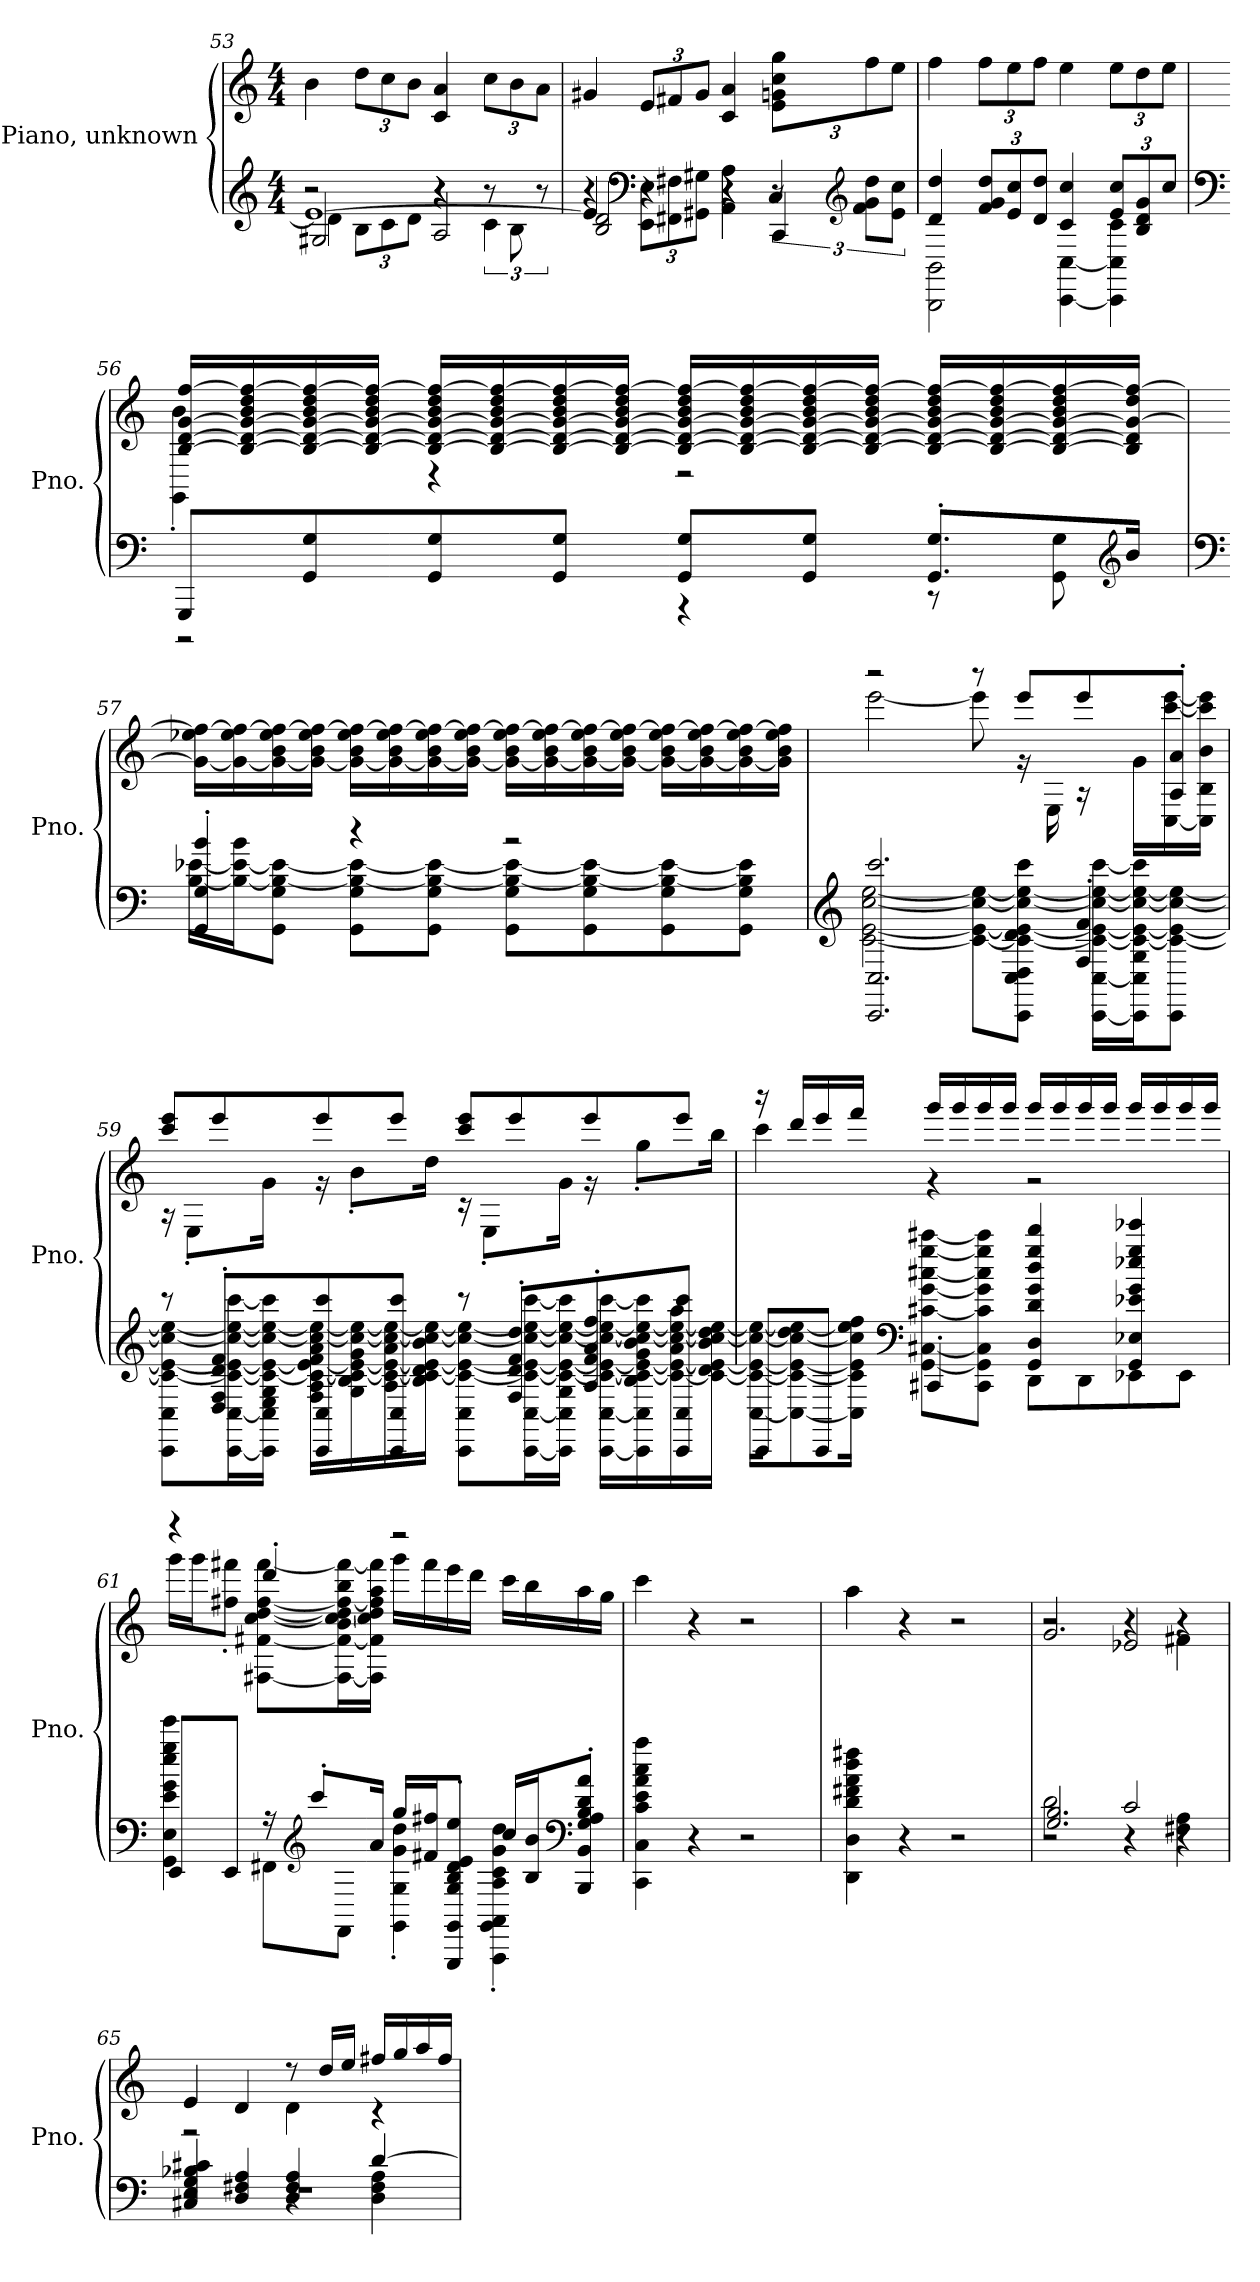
**kern	**kern
*part1	*part1
*staff2	*staff1
*I"Piano, unknown	*
*I'Pno.	*
*clefG2	*clefG2
*k[]	*k[]
*M4/4	*M4/4
=53	=53
*^	*
*	*^	*
*	*	*^	*
1e_	2r	2G#X/	4d\	4b\
*	*	*	*Xbrackettup	*Xbrackettup
.	.	.	12B\L	12dd\L
.	.	.	12c\	12cc\
.	.	.	12d\J	12b\J
.	4r	2A/	4r	4c/ 4a/
*	*	*	*brackettup	*
.	4c\	.	12r	12cc\L
.	.	.	12B\	12b\
.	.	.	12r	12a\J
*	*	*v	*v	*
!!LO:PB:g=z
=54	=54	=54	=54
4e/]	2B/ 2d/	4r	4g#X/
*clefF4	*	*	*
*	*	*Xbrackettup	*
4r	.	12EE\ 12E\L	12e/L
.	.	12FF#X\ 12F#X\	12f#X/
.	.	12GG#X\ 12G#X\J	12g#/J
4r	4r	4AA\ 4A\	4c/ 4a/
*	*	*brackettup	*
4CC/	4C/	12r	12e\ 12gn\ 12cc\ 12gg\L
*clefG2	*	*	*
.	.	12f\ 12g\ 12dd\L	12ff\
.	.	12e\ 12cc\J	12ee\J
*	*v	*v	*
=55	=55	=55
4d/ 4dd/	2BBB\ 2BB\	4ff\
*Xbrackettup	*	*
12f/ 12g/ 12dd/L	.	12ff\L
12e/ 12cc/	.	12ee\
12d/ 12dd/J	.	12ff\J
4c/ 4cc/	[4CC\ [4C\	4ee\
12e/ 12cc/L	4CC\] 4C\] 4c\	12ee\L
12B/ 12d/ 12g/	.	12dd\
12cc/J	.	12ee\J
!!LO:LB:g=z
=56	=56	=56
*clefF4	*	*
*	*	*^
8GGG/L	2r	[16B/ [16d/ [16g/ [16ff/LL	4GG\' 4b\'
.	.	16B/_ 16d/_ 16g/_ 16b/ 16dd/ 16ff/_	.
8GG/ 8G/	.	16B/_ 16d/_ 16g/_ 16b/ 16dd/ 16ff/_	.
.	.	16B/_ 16d/_ 16g/_ 16b/ 16dd/ 16ff/_JJ	.
8GG/ 8G/	.	16B/_ 16d/_ 16g/_ 16b/ 16dd/ 16ff/_LL	4r
.	.	16B/_ 16d/_ 16g/_ 16b/ 16dd/ 16ff/_	.
8GG/ 8G/J	.	16B/_ 16d/_ 16g/_ 16b/ 16dd/ 16ff/_	.
.	.	16B/_ 16d/_ 16g/_ 16b/ 16dd/ 16ff/_JJ	.
8GG/ 8G/L	4r	16B/_ 16d/_ 16g/_ 16b/ 16dd/ 16ff/_LL	2r
.	.	16B/_ 16d/_ 16g/_ 16b/ 16dd/ 16ff/_	.
8GG/ 8G/J	.	16B/_ 16d/_ 16g/_ 16b/ 16dd/ 16ff/_	.
.	.	16B/_ 16d/_ 16g/_ 16b/ 16dd/ 16ff/_JJ	.
8.GG/' 8.G/'L	8r	16B/_ 16d/_ 16g/_ 16b/ 16dd/ 16ff/_LL	.
.	.	16B/_ 16d/_ 16g/_ 16b/ 16dd/ 16ff/_	.
.	8GG\ 8G\	16B/_ 16d/_ 16g/_ 16b/ 16dd/ 16ff/_	.
*clefG2	*	*	*
16b/Jk	.	16B/] 16d/] 16g/_ 16dd/ 16ff/_JJ	.
*	*	*v	*v
!!LO:LB:g=z
=57	=57	=57
*clefF4	*	*
4GG/' 4G/' 4b/'	[16B\ [16e-X\LL	16g\_ 16ee-X\ 16ff\_LL
.	16B\_ 16e-\_ 16b\J	16g\_ 16ee-\ 16ff\_
.	8GG\ 8G\ 8B\_ 8e-\_J	16g\_ 16b\ 16ee-\ 16ff\_
.	.	16g\_ 16b\ 16ee-\ 16ff\_JJ
4r	8GG\ 8G\ 8B\_ 8e-\_L	16g\_ 16b\ 16ee-\ 16ff\_LL
.	.	16g\_ 16b\ 16ee-\ 16ff\_
.	8GG\ 8G\ 8B\_ 8e-\_J	16g\_ 16b\ 16ee-\ 16ff\_
.	.	16g\_ 16b\ 16ee-\ 16ff\_JJ
2r	8GG\ 8G\ 8B\_ 8e-\_L	16g\_ 16b\ 16ee-\ 16ff\_LL
.	.	16g\_ 16b\ 16ee-\ 16ff\_
.	8GG\ 8G\ 8B\_ 8e-\_	16g\_ 16b\ 16ee-\ 16ff\_
.	.	16g\_ 16b\ 16ee-\ 16ff\_JJ
.	8GG\ 8G\ 8B\_ 8e-\_	16g\_ 16b\ 16ee-\ 16ff\_LL
.	.	16g\_ 16b\ 16ee-\ 16ff\_
.	8GG\ 8G\ 8B\] 8e-\]J	16g\_ 16b\ 16ee-\ 16ff\_
.	.	16g\] 16b\ 16ee-\ 16ff\]JJ
=58	=58	=58
*clefG2	*	*
*	*	*^
2.CC/ 2.C/ 2.ccc/	[2c\ [2e\ [2cc\ [2ee\	2r	[2eee\
.	8c\_ 8e\_ 8cc\_ 8ee\_L	8r	8eee\]
.	8CC\ 8C\ 8D\ 8c\_ 8d\ 8e\_ 8cc\_ 8ee\_ 8ccc\J	8eee/L	16r
.	.	.	16E\
4F/' 4f/'	[16CC\ [16C\ 16c\_ 16e\_ 16cc\_ 16ee\_ [16ccc\LL	8eee/	16r
.	16CC\] 16C\] 16G\ 16c\_ 16e\_ 16cc\_ 16ee\_ 16ccc\]J	.	16g\LL
.	8CC\ 8c\_ 8e\_ 8cc\_ 8ee\_J	8A/' 8a/'J	[16C\ [16ccc\ [16eee\
.	.	.	16C\] 16B\ 16b\ 16ccc\] 16eee\]JJ
!!LO:LB:g=z	!!
=59	=59	=59	=59
8r	8CC\ 8C\ 8c\_ 8e\_ 8cc\_ 8ee\_L	8ccc/ 8eee/L	16r
.	.	.	8E'\L
8D/' 8F/' 8d/' 8f/'L	[16CC\ [16C\ 16c\_ 16e\_ 16cc\_ 16ee\_ [16ccc\L	8eee/	.
.	16CC\] 16C\] 16E\ 16G\ 16c\_ 16e\_ 16cc\_ 16ee\_ 16ccc\]JJ	.	16g\Jk
8CC/ 8C/ 8ccc/	16F\ 16A\ 16c\_ 16e\_ 16f\ 16a\ 16cc\_ 16ee\_LL	8eee/	16r
.	16G\ 16B\ 16c\_ 16e\_ 16g\ 16cc\_ 16ee\_	.	8b'\L
8CC/ 8C/ 8ccc/J	16A\ 16c\_ 16e\_ 16a\ 16cc\_ 16ee\_	8eee/J	.
.	16B\ 16c\_ 16d\ 16e\_ 16b\ 16cc\_ 16ee\_JJ	.	16dd\Jk
8r	8CC\ 8C\ 8c\_ 8e\_ 8cc\_ 8ee\_L	8ccc/ 8eee/L	16r
.	.	.	8E'\L
8F/' 8d/' 8f/' 8dd/'L	[16CC\ [16C\ 16c\_ 16e\_ 16cc\_ 16ee\_ [16ccc\L	8eee/	.
.	16CC\] 16C\] 16G\ 16c\_ 16e\_ 16cc\_ 16ee\_ 16ccc\]JJ	.	16g\Jk
8A/' 8f/' 8a/' 8ff/'	[16CC\ [16C\ 16c\_ 16e\_ 16cc\_ 16ee\_ [16ccc\LL	8eee/	16r
.	16CC\] 16C\] 16B\ 16c\_ 16e\_ 16g\ 16b\ 16cc\_ 16ee\_ 16ccc\]	.	8gg'\L
8CC/ 8C/ 8ccc/J	16c\_ 16e\_ 16a\ 16cc\_ 16ee\_ 16aa\	8eee/J	.
.	16c\_ 16d\ 16e\_ 16b\ 16cc\_ 16dd\ 16ee\_JJ	.	16bb\Jk
!!LO:LB:g=z	!!
=60	=60	=60	=60
8CC/L	[16C\ 16c\_ 16e\_ 16cc\_ 16ee\_KL	16r	4ccc\
.	8C\_ 8c\_ 8e\_ 8cc\_ 8dd\ 8ee\_	16ddd/LL	.
8CC/J	.	16eee/	.
.	16C\] 16c\] 16e\] 16cc\] 16ee\] 16ff\Jk	16fff/JJ	.
*clefF4	*	*	*
4CC#X'/	[8GG\ [8C#X\ [8c#X\ [8g\ [8cc#X\ [8gg\ [8ccc#X\L	16ggg/LL	4r
.	.	16ggg/	.
.	8CC#\ 8GG\] 8C#\] 8c#\] 8g\] 8cc#\] 8gg\] 8ccc#\]J	16ggg/	.
.	.	16ggg/JJ	.
4GG/ 4D/ 4d/ 4g/ 4dd/ 4gg/ 4ddd/	8DD\L	16ggg/LL	2r
.	.	16ggg/	.
.	8DD\	16ggg/	.
.	.	16ggg/JJ	.
4GG/ 4E-X/ 4e-X/ 4g/ 4ee-X/ 4gg/ 4eee-X/	8EE-X\	16ggg/LL	.
.	.	16ggg/	.
.	8EE-\J	16ggg/	.
.	.	16ggg/JJ	.
!!LO:LB:g=z	!!
=61	=61	=61	=61
8EE/L	4GG\ 4E\ 4e\ 4g\ 4ee\ 4gg\ 4eee\	4r	16ggg\LL
.	.	.	16ggg\J
8EE/J	.	.	8ff#X\' 8fff#X\'J
16r	8FF#X\L	4ddd'/	[8F#X\ [8f#X\ [8cc\ [8dd\ [8ff#\ [8fff#\L
*clefG2	*	*	*
8ccc'/L	.	.	.
.	8FF#\J	.	16F#\_ 16f#\_ 16b\ 16cc\_ 16dd\_ 16ff#\_ 16bb\ 16fff#\_L
16a/Jk	.	.	16F#\] 16f#\] 16cc\] 16dd\] 16ff#\] 16aa\ 16fff#\]JJ
16gg/LL	4GG\' 4G\' 4g\' 4dd\'	2r	16ggg\LL
16f#X/ 16ff#X/J	.	.	16fff#\
8GGG/' 8GG/' 8G/' 8B/' 8d/' 8e/' 8ee/'J	.	.	16eee\
.	.	.	16ddd\JJ
16cc/LL	4AAA\' 4GG\' 4AA\' 4A\' 4c\' 4g\' 4dd\'	.	16ccc\LL
16B/ 16b/J	.	.	16bb\
*clefF4	*	*	*
8BBB/' 8BB/' 8G/' 8A/' 8B/' 8d/' 8a/'J	.	.	16aa\
.	.	.	16gg\JJ
*v	*v	*	*
*	*v	*v
=62	=62
4CC\ 4C\ 4c\ 4e\ 4a\ 4cc\ 4aa\	4ccc\
4r	4r
2r	2r
=63	=63
4DD\ 4D\ 4d\ 4f#X\ 4a\ 4dd\ 4ff#X\	4aa\
4r	4r
2r	2r
=64	=64
*^	*^
*	*^	*	*^
2r	2d\	2.G/ 2.B/	2.g/	2r	2r
2c/	4r	.	.	4r	2e-X/
.	4F#X\ 4A\	4r	4r	4f#X\	.
*	*	*	*	*v	*v
!!LO:PB:g=z
=65	=65	=65	=65	=65
1r	2r	4C#X/ 4E/ 4G/ 4B-X/ 4c#X/	4e/	2r
.	.	4D/ 4F#X/ 4A/	4d/	.
.	4r	4D/ 4F#/ 4A/	8r	4d\
.	.	.	16dd/LL	.
.	.	.	16ee/JJ	.
.	4D\ 4F#\ 4A\	[4d/	16ff#X/LL	4r
.	.	.	16gg/	.
.	.	.	16aa/	.
.	.	.	16ff#/JJ	.
*v	*v	*v	*	*
*	*v	*v
=	=
*-	*-
